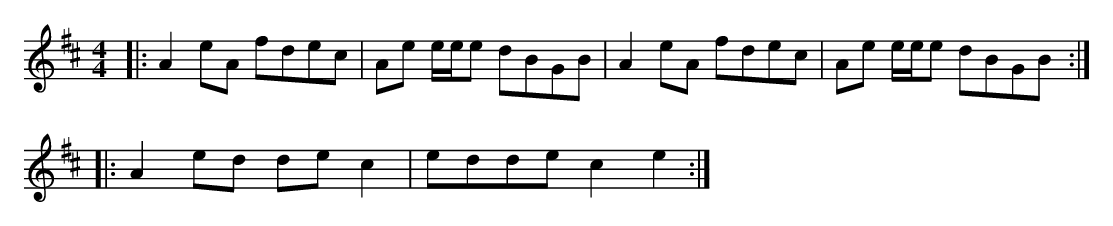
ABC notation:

X:1
M:4/4
K:Amix
|:A2eA fdec|Ae e/e/e dBGB|A2eA fdec|Ae e/e/e dBGB:|
|:A2ed dec2|edde c2 e2:|
